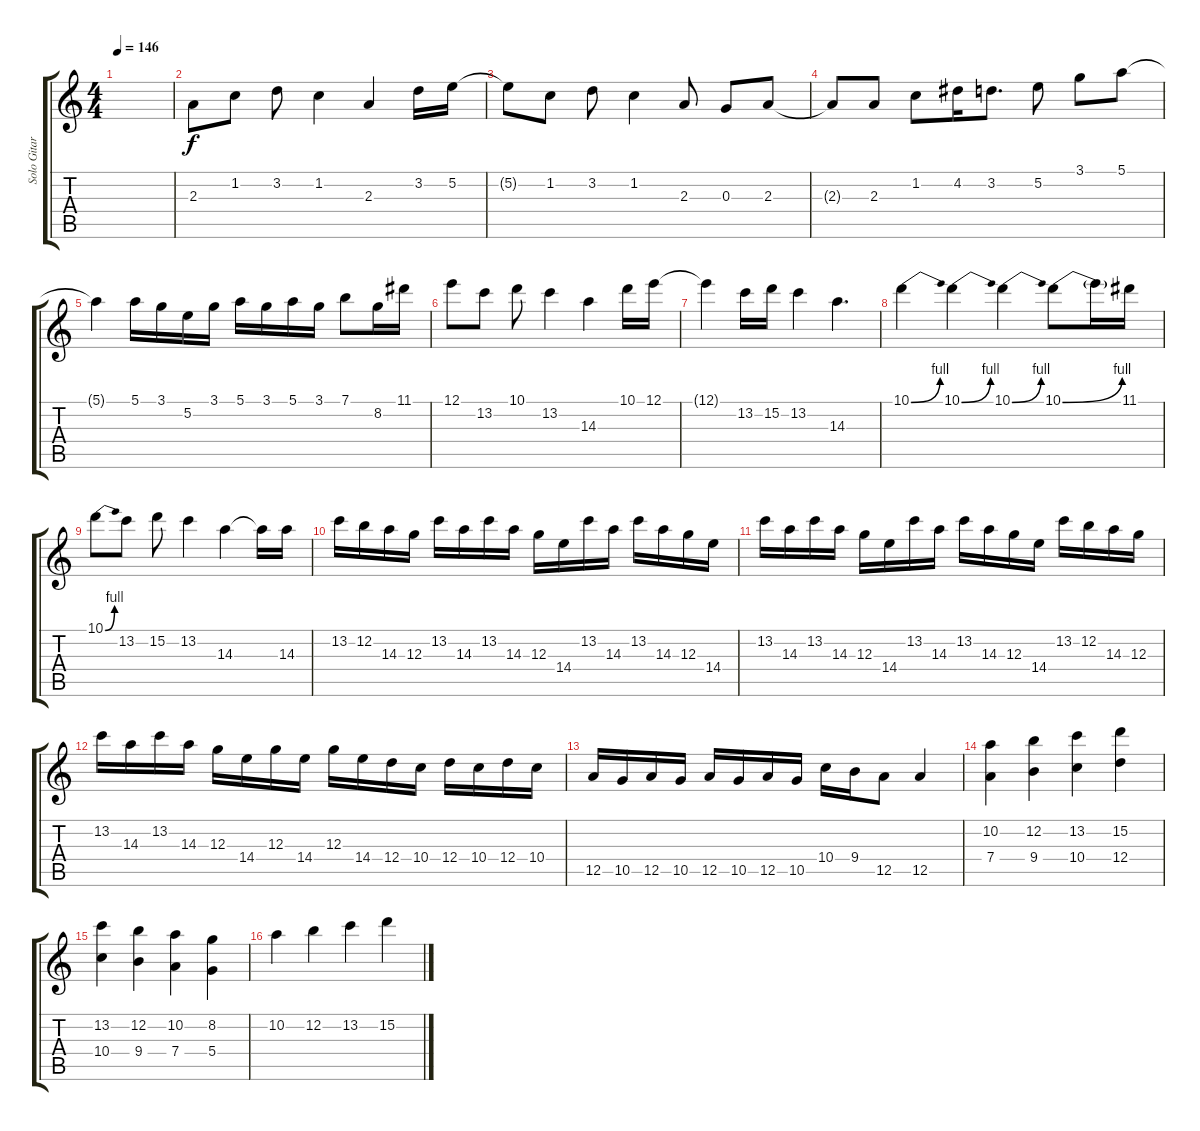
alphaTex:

\track ("Solo Gitar" "Solo Gitar") {instrument distortionguitar}
\staff {score tabs}
\tuning (E4 B3 G3 D3 A2 E2) {hide}
\ts (4 4)
\tempo 146
\clef g2
\ks c
|
2.3.8 1.2.8 3.2.8 1.2.4 2.3.4 3.2.16 5.2.16 |
5.2{t}.8 1.2.8 3.2.8 1.2.4 2.3.8 0.3.8 2.3.8 |
2.3{t}.8 2.3.8 1.2.8 4.2.16 3.2.8{d} 5.2.8 3.1.8 5.1.8 |
5.1{t}.4 5.1.16 3.1.16 5.2.16 3.1.16 5.1.16 3.1.16 5.1.16 3.1.16 7.1.8 8.2.16 11.1.16 |
12.1.8 13.2.8 10.1.8 13.2.4 14.3.4 10.1.16 12.1.16 |
12.1{t}.4 13.2.16 15.2.16 13.2.4 14.3.4{d} |
10.1{be (bend 0 0 60 4)}.4 10.1{be (bend 0 0 60 4)}.4 10.1{be (bend 0 0 60 4)}.4 10.1{be (bend 0 0 60 4)}.8 10.1{t}.16 11.1.16 |
10.1{be (bend 0 0 60 4)}.8 13.2.8 15.2.8 13.2.4 14.3.4 14.3{t}.16 14.3.16 |
13.2.16 12.2.16 14.3.16 12.3.16 13.2.16 14.3.16 13.2.16 14.3.16 12.3.16 14.4.16 13.2.16 14.3.16 13.2.16 14.3.16 12.3.16 14.4.16 |
13.2.16 14.3.16 13.2.16 14.3.16 12.3.16 14.4.16 13.2.16 14.3.16 13.2.16 14.3.16 12.3.16 14.4.16 13.2.16 12.2.16 14.3.16 12.3.16 |
13.2.16 14.3.16 13.2.16 14.3.16 12.3.16 14.4.16 12.3.16 14.4.16 12.3.16 14.4.16 12.4.16 10.4.16 12.4.16 10.4.16 12.4.16 10.4.16 |
12.5.16 10.5.16 12.5.16 10.5.16 12.5.16 10.5.16 12.5.16 10.5.16 10.4.16 9.4.16 12.5.8 12.5.4 |
(10.2 7.4).4 (12.2 9.4).4 (13.2 10.4).4 (15.2 12.4).4 |
(13.2 10.4).4 (12.2 9.4).4 (10.2 7.4).4 (8.2 5.4).4 |
10.2.4 12.2.4 13.2.4 15.2.4
